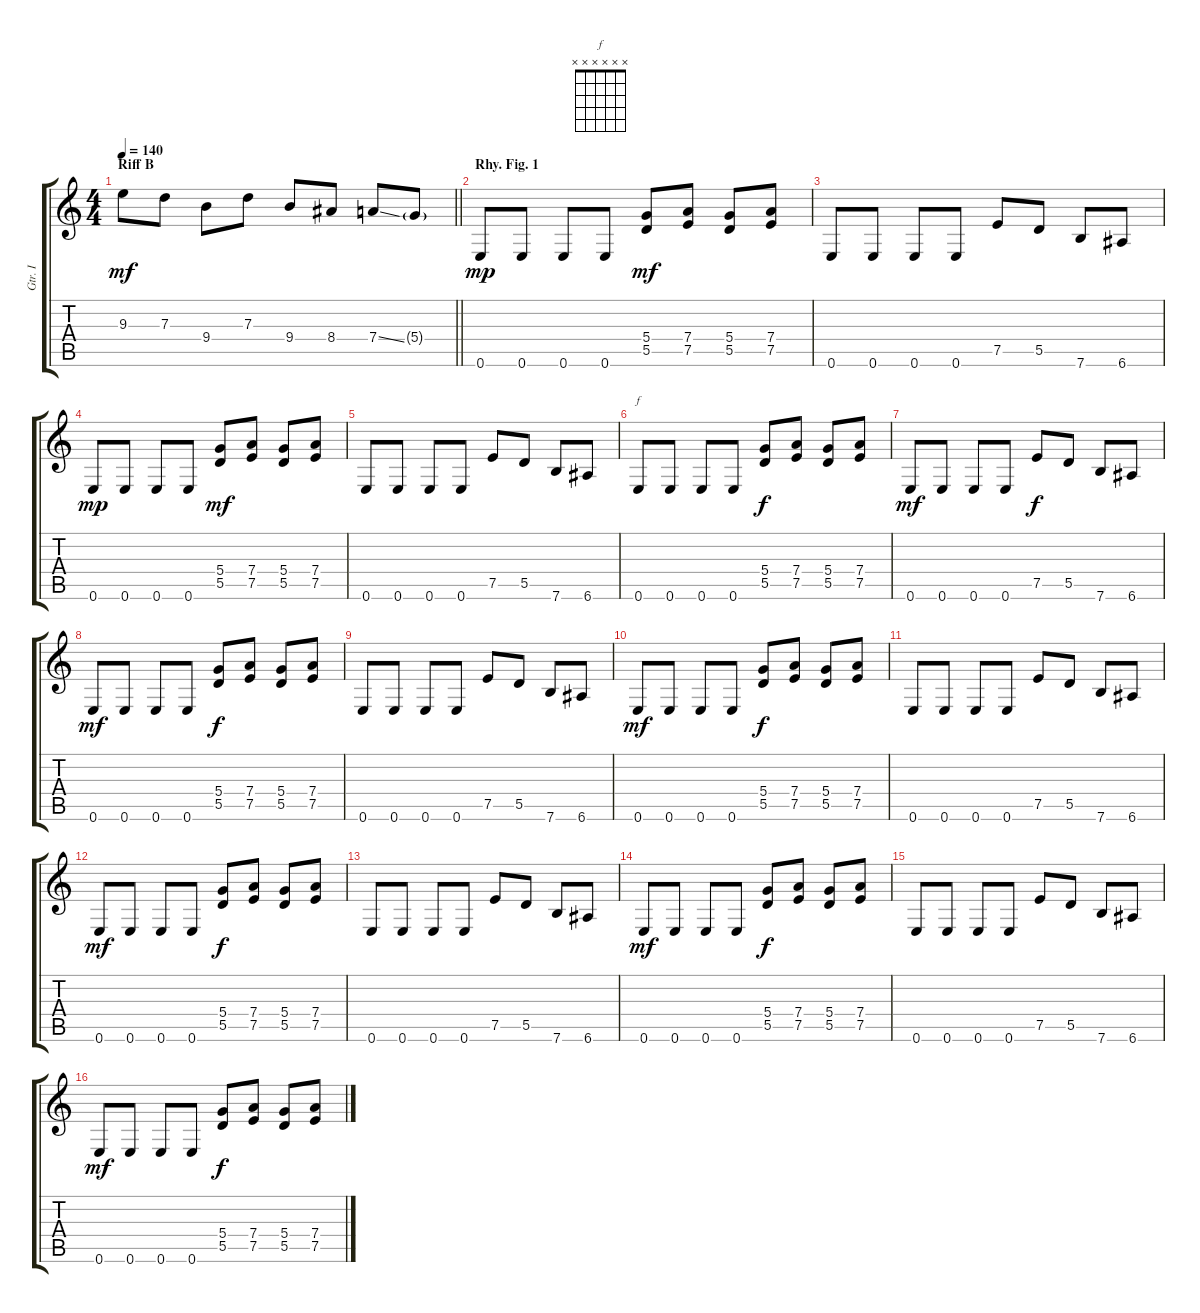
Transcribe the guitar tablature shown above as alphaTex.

\track ("Gtr. I" "Gtr. I") {instrument overdrivenguitar}
\staff {score tabs}
\tuning (E4 B3 G3 D3 A2 E2) {hide}
\chord ("f" x x x x x x)
\ts (4 4)
\section ("" "Riff B")
\tempo 140
\clef g2
\barLineRight lightlight
\ks c
9.3.8{dy mf} 7.3.8 9.4.8 7.3.8 9.4.8 8.4.8 7.4{ss}.8 5.4{g}.8 |
\section ("" "Rhy. Fig. 1")
0.6.8{dy mp} 0.6.8 0.6.8 0.6.8 (5.4 5.5).8{dy mf} (7.4 7.5).8 (5.4 5.5).8 (7.4 7.5).8 |
0.6.8 0.6.8 0.6.8 0.6.8 7.5.8 5.5.8 7.6.8 6.6.8 |
0.6.8{dy mp} 0.6.8 0.6.8 0.6.8 (5.4 5.5).8{dy mf} (7.4 7.5).8 (5.4 5.5).8 (7.4 7.5).8 |
0.6.8 0.6.8 0.6.8 0.6.8 7.5.8 5.5.8 7.6.8 6.6.8 |
0.6.8{ch "f"} 0.6.8 0.6.8 0.6.8 (5.4 5.5).8{dy f} (7.4 7.5).8 (5.4 5.5).8 (7.4 7.5).8 |
0.6.8{dy mf} 0.6.8 0.6.8 0.6.8 7.5.8{dy f} 5.5.8 7.6.8 6.6.8 |
0.6.8{dy mf} 0.6.8 0.6.8 0.6.8 (5.4 5.5).8{dy f} (7.4 7.5).8 (5.4 5.5).8 (7.4 7.5).8 |
0.6.8 0.6.8 0.6.8 0.6.8 7.5.8 5.5.8 7.6.8 6.6.8 |
0.6.8{dy mf} 0.6.8 0.6.8 0.6.8 (5.4 5.5).8{dy f} (7.4 7.5).8 (5.4 5.5).8 (7.4 7.5).8 |
0.6.8 0.6.8 0.6.8 0.6.8 7.5.8 5.5.8 7.6.8 6.6.8 |
0.6.8{dy mf} 0.6.8 0.6.8 0.6.8 (5.4 5.5).8{dy f} (7.4 7.5).8 (5.4 5.5).8 (7.4 7.5).8 |
0.6.8 0.6.8 0.6.8 0.6.8 7.5.8 5.5.8 7.6.8 6.6.8 |
0.6.8{dy mf} 0.6.8 0.6.8 0.6.8 (5.4 5.5).8{dy f} (7.4 7.5).8 (5.4 5.5).8 (7.4 7.5).8 |
0.6.8 0.6.8 0.6.8 0.6.8 7.5.8 5.5.8 7.6.8 6.6.8 |
0.6.8{dy mf} 0.6.8 0.6.8 0.6.8 (5.4 5.5).8{dy f} (7.4 7.5).8 (5.4 5.5).8 (7.4 7.5).8
